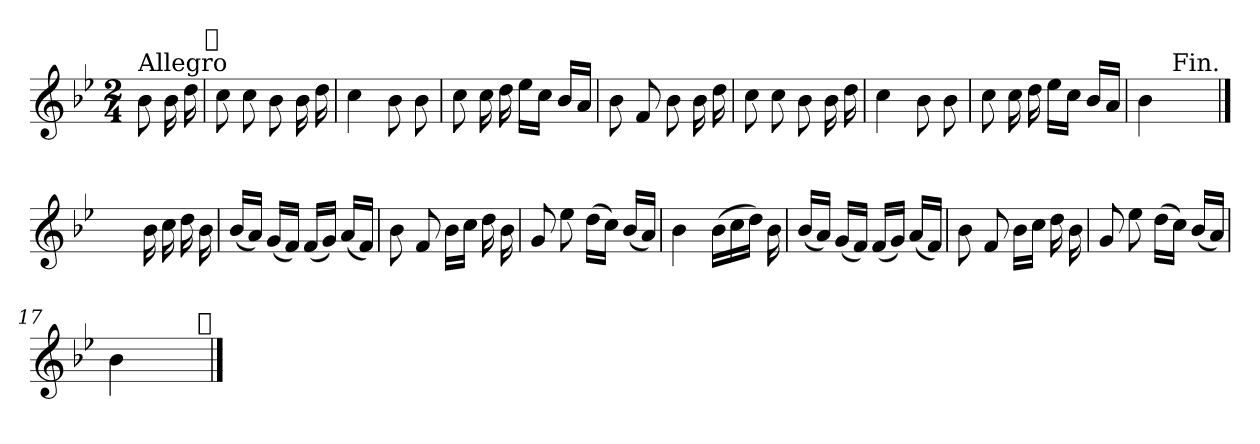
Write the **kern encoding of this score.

**kern
*part1
*staff1
*clefG2
*k[b-e-]
*B-:
*M2/4
=
!LO:TX:a:t=Allegro
8b-\
16b-\
16dd\
!LO:TX:a:t=𝄋
=1
8cc\
8cc\
8b-\
16b-\
16dd\
=2
4cc\
8b-\
8b-\
=3
8cc\
16cc\
16dd\
16ee-\LL
16cc\JJ
16b-/LL
16a/JJ
=4
8b-\
8f/
8b-\
16b-\
16dd\
=5
8cc\
8cc\
8b-\
16b-\
16dd\
=6
4cc\
8b-\
8b-\
!!LO:LB:g=z
=7
8cc\
16cc\
16dd\
16ee-\LL
16cc\JJ
16b-/LL
16a/JJ
=8
4b-\
4ryy
!LO:TX:a:rj:t=Fin.
==9
4ryy
16b-\
16cc\
16dd\
16b-\
=10
(<16b-/LL
16a/JJ)
(<16g/LL
16f/JJ)
(<16f/LL
16g/JJ)
(<16a/LL
16f/JJ)
=11
8b-\
8f/
16b-\LL
16cc\JJ
16dd\
16b-\
=12
8g/
8ee-\
(>16dd\LL
16cc\JJ)
(<16b-/LL
16a/JJ)
!!LO:LB:g=z
=13
4b-\
(>16b-\LL
16cc\
16dd\JJ)
16b-\
=14
(<16b-/LL
16a/JJ)
(<16g/LL
16f/JJ)
(<16f/LL
16g/JJ)
(<16a/LL
16f/JJ)
=15
8b-\
8f/
16b-\LL
16cc\JJ
16dd\
16b-\
=16
8g/
8ee-\
(>16dd\LL
16cc\JJ)
(<16b-/LL
16a/JJ)
=17
4b-\
2ryy
!LO:TX:a:t=𝄋
==
*-
